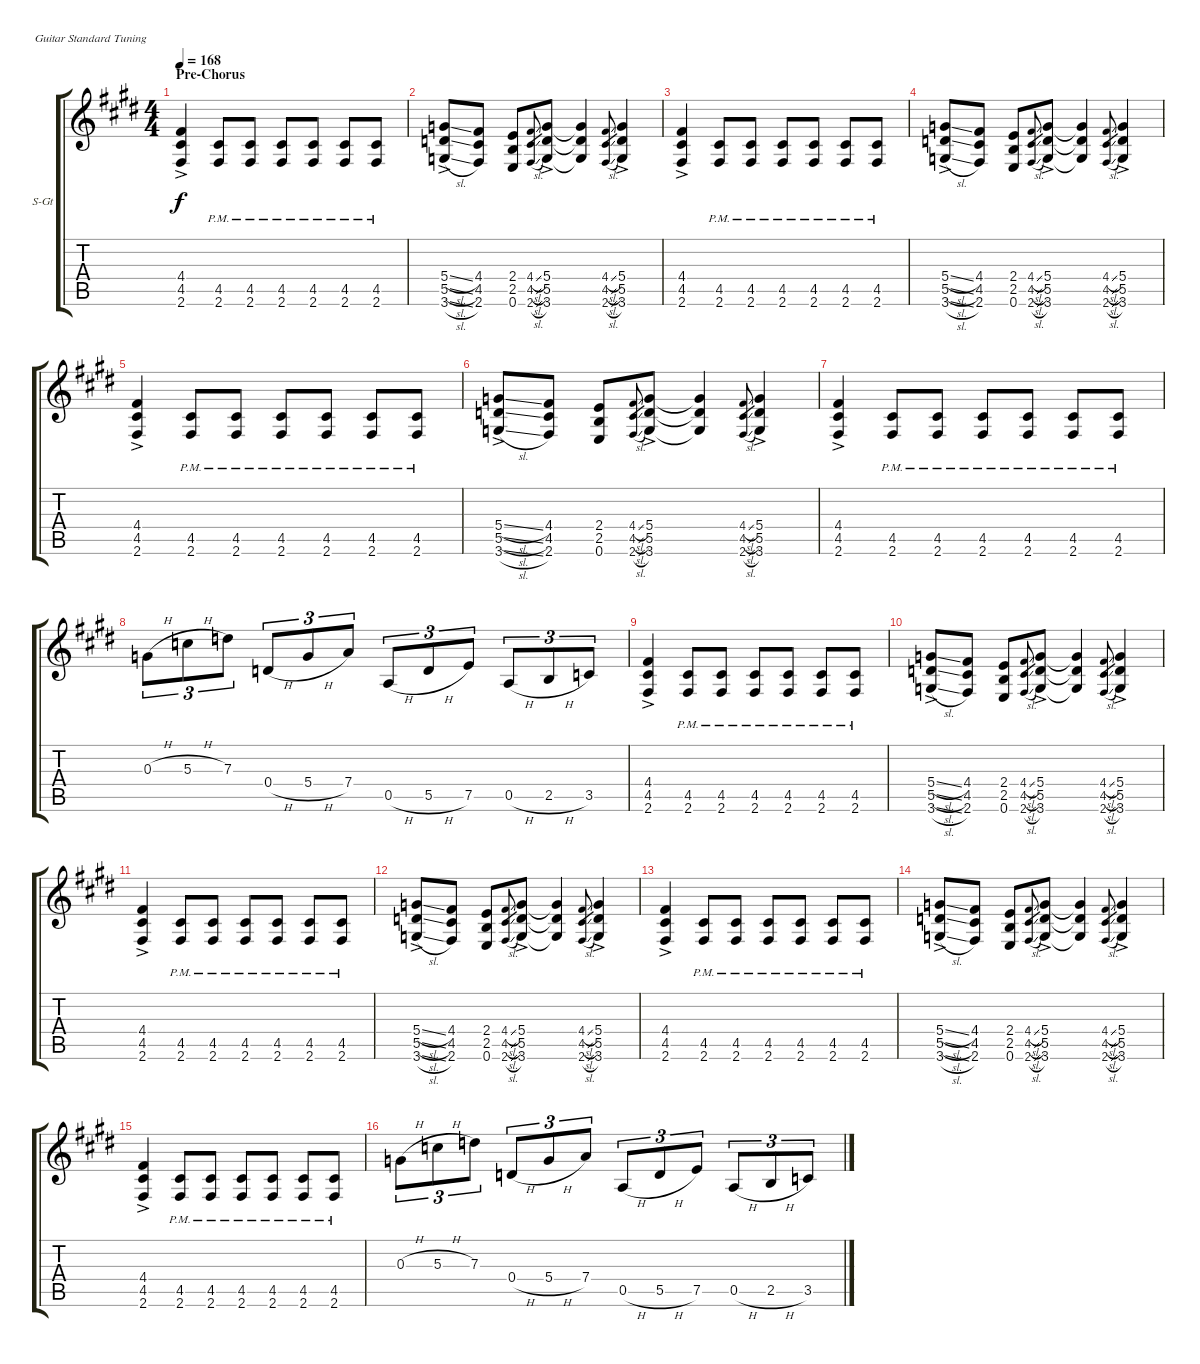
\bracketExtendMode groupsimilarinstruments
\firstSystemTrackNameOrientation horizontal
\otherSystemsTrackNameOrientation horizontal
\track ("Guitar II" "S-Gt") {instrument acousticguitarsteel}
\staff {score tabs}
\tuning (E4 B3 G3 D3 A2 E2)
\ts (4 4)
\section ("" "Pre-Chorus")
\tempo 168
\clef g2
\scale
1.07818
\ks e
(4.4 4.5 2.6{ac}).4{dy f} (4.5{pm} 2.6{pm}).8 (4.5{pm} 2.6{pm}).8 (4.5{pm} 2.6{pm}).8 (4.5{pm} 2.6{pm}).8 (4.5{pm} 2.6{pm}).8 (4.5{pm} 2.6{pm}).8 |
\scale
0.921816 (5.4{sl} 5.5{sl} 3.6{sl ac}).8 (4.4 4.5 2.6).8 (2.5 0.6 2.4).8 (4.4{sl} 4.5{sl} 2.6{sl}).8{gr} (5.4 5.5 3.6{ac}).8 (5.4{t} 5.5{t} 3.6{t}).4 (4.4{sl} 4.5{sl} 2.6{sl}).8{gr} (5.4 5.5 3.6{ac}).4 |
\scale
1.07818 (4.4 4.5 2.6{ac}).4 (4.5{pm} 2.6{pm}).8 (4.5{pm} 2.6{pm}).8 (4.5{pm} 2.6{pm}).8 (4.5{pm} 2.6{pm}).8 (4.5{pm} 2.6{pm}).8 (4.5{pm} 2.6{pm}).8 |
\scale
0.921816 (5.4{sl} 5.5{sl} 3.6{sl ac}).8 (4.4 4.5 2.6).8 (2.5 0.6 2.4).8 (4.4{sl} 4.5{sl} 2.6{sl}).8{gr} (5.4 5.5 3.6{ac}).8 (5.4{t} 5.5{t} 3.6{t}).4 (4.4{sl} 4.5{sl} 2.6{sl}).8{gr} (5.4 5.5 3.6{ac}).4 |
\scale
1.07818 (4.4 4.5 2.6{ac}).4 (4.5{pm} 2.6{pm}).8 (4.5{pm} 2.6{pm}).8 (4.5{pm} 2.6{pm}).8 (4.5{pm} 2.6{pm}).8 (4.5{pm} 2.6{pm}).8 (4.5{pm} 2.6{pm}).8 |
\scale
0.921816 (5.4{sl} 5.5{sl} 3.6{sl ac}).8 (4.4 4.5 2.6).8 (2.5 0.6 2.4).8 (4.4{sl} 4.5{sl} 2.6{sl}).8{gr} (5.4 5.5 3.6{ac}).8 (5.4{t} 5.5{t} 3.6{t}).4 (4.4{sl} 4.5{sl} 2.6{sl}).8{gr} (5.4 5.5 3.6{ac}).4 |
\scale
1.07818 (4.4 4.5 2.6{ac}).4 (4.5{pm} 2.6{pm}).8 (4.5{pm} 2.6{pm}).8 (4.5{pm} 2.6{pm}).8 (4.5{pm} 2.6{pm}).8 (4.5{pm} 2.6{pm}).8 (4.5{pm} 2.6{pm}).8 |
\scale
0.921816 0.3{h}.8{tu (3 2)} 5.3{h}.8{tu (3 2)} 7.3.8{tu (3 2)} 0.4{h}.8{tu (3 2)} 5.4{h}.8{tu (3 2)} 7.4.8{tu (3 2)} 0.5{h}.8{tu (3 2)} 5.5{h}.8{tu (3 2)} 7.5.8{tu (3 2)} 0.5{h}.8{tu (3 2)} 2.5{h}.8{tu (3 2)} 3.5.8{tu (3 2)} |
\scale
1.07818 (4.4 4.5 2.6{ac}).4 (4.5{pm} 2.6{pm}).8 (4.5{pm} 2.6{pm}).8 (4.5{pm} 2.6{pm}).8 (4.5{pm} 2.6{pm}).8 (4.5{pm} 2.6{pm}).8 (4.5{pm} 2.6{pm}).8 |
\scale
0.921816 (5.4{sl} 5.5{sl} 3.6{sl ac}).8 (4.4 4.5 2.6).8 (2.5 0.6 2.4).8 (4.4{sl} 4.5{sl} 2.6{sl}).8{gr} (5.4 5.5 3.6{ac}).8 (5.4{t} 5.5{t} 3.6{t}).4 (4.4{sl} 4.5{sl} 2.6{sl}).8{gr} (5.4 5.5 3.6{ac}).4 |
\scale
1.07818 (4.4 4.5 2.6{ac}).4 (4.5{pm} 2.6{pm}).8 (4.5{pm} 2.6{pm}).8 (4.5{pm} 2.6{pm}).8 (4.5{pm} 2.6{pm}).8 (4.5{pm} 2.6{pm}).8 (4.5{pm} 2.6{pm}).8 |
\scale
0.921816 (5.4{sl} 5.5{sl} 3.6{sl ac}).8 (4.4 4.5 2.6).8 (2.5 0.6 2.4).8 (4.4{sl} 4.5{sl} 2.6{sl}).8{gr} (5.4 5.5 3.6{ac}).8 (5.4{t} 5.5{t} 3.6{t}).4 (4.4{sl} 4.5{sl} 2.6{sl}).8{gr} (5.4 5.5 3.6{ac}).4 |
\scale
1.07818 (4.4 4.5 2.6{ac}).4 (4.5{pm} 2.6{pm}).8 (4.5{pm} 2.6{pm}).8 (4.5{pm} 2.6{pm}).8 (4.5{pm} 2.6{pm}).8 (4.5{pm} 2.6{pm}).8 (4.5{pm} 2.6{pm}).8 |
\scale
0.921816 (5.4{sl} 5.5{sl} 3.6{sl ac}).8 (4.4 4.5 2.6).8 (2.5 0.6 2.4).8 (4.4{sl} 4.5{sl} 2.6{sl}).8{gr} (5.4 5.5 3.6{ac}).8 (5.4{t} 5.5{t} 3.6{t}).4 (4.4{sl} 4.5{sl} 2.6{sl}).8{gr} (5.4 5.5 3.6{ac}).4 |
\scale
1.07818 (4.4 4.5 2.6{ac}).4 (4.5{pm} 2.6{pm}).8 (4.5{pm} 2.6{pm}).8 (4.5{pm} 2.6{pm}).8 (4.5{pm} 2.6{pm}).8 (4.5{pm} 2.6{pm}).8 (4.5{pm} 2.6{pm}).8 |
\scale
0.921816 0.3{h}.8{tu (3 2)} 5.3{h}.8{tu (3 2)} 7.3.8{tu (3 2)} 0.4{h}.8{tu (3 2)} 5.4{h}.8{tu (3 2)} 7.4.8{tu (3 2)} 0.5{h}.8{tu (3 2)} 5.5{h}.8{tu (3 2)} 7.5.8{tu (3 2)} 0.5{h}.8{tu (3 2)} 2.5{h}.8{tu (3 2)} 3.5.8{tu (3 2)}
